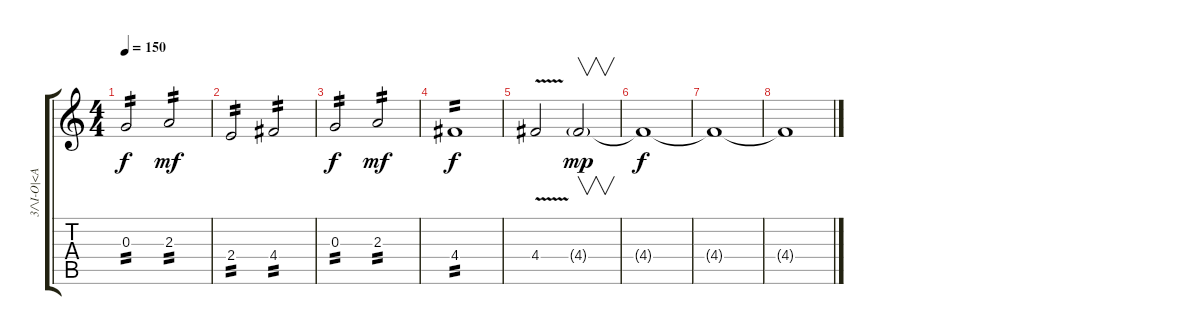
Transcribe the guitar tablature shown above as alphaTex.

\track ("3/\\I-O|<A" "3/\\I-O|<A") {instrument overdrivenguitar}
\staff {score tabs}
\tuning (E4 B3 G3 D3 A2 E2) {hide}
\ts (4 4)
\tempo 150
\clef g2
\ks c
0.3.2{tp 2 dy f} 2.3.2{tp 2 dy mf} |
2.4.2{tp 2} 4.4.2{tp 2} |
0.3.2{tp 2 dy f} 2.3.2{tp 2 dy mf} |
4.4.1{tp 2 dy f} |
4.4{v}.2 4.4{g}.2{v dy mp} |
4.4{t}.1{dy f} |
4.4{t}.1 |
4.4{t}.1
